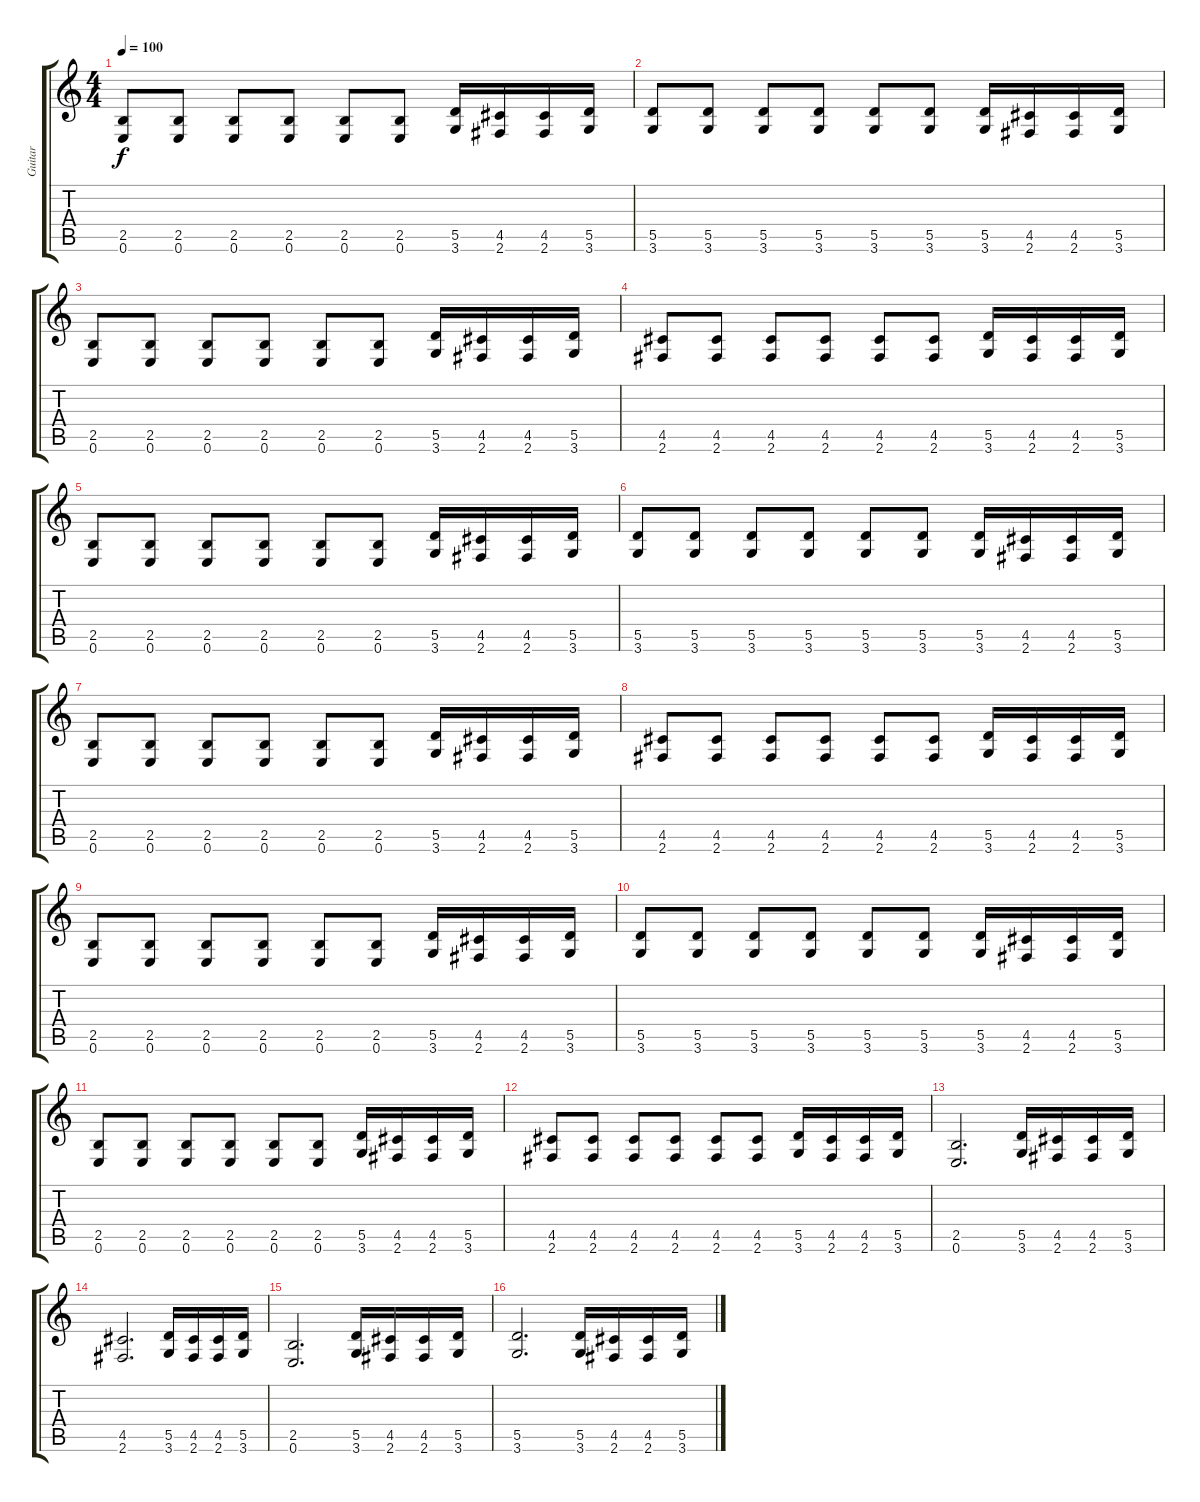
\track ("Guitar" "Guitar") {instrument distortionguitar}
\staff {score tabs}
\tuning (E4 B3 G3 D3 A2 E2) {hide}
\ts (4 4)
\tempo 100
\clef g2
\ks c
(2.5 0.6).8{dy f} (2.5 0.6).8 (2.5 0.6).8 (2.5 0.6).8 (2.5 0.6).8 (2.5 0.6).8 (5.5 3.6).16 (4.5 2.6).16 (4.5 2.6).16 (5.5 3.6).16 |
(5.5 3.6).8 (5.5 3.6).8 (5.5 3.6).8 (5.5 3.6).8 (5.5 3.6).8 (5.5 3.6).8 (5.5 3.6).16 (4.5 2.6).16 (4.5 2.6).16 (5.5 3.6).16 |
(2.5 0.6).8 (2.5 0.6).8 (2.5 0.6).8 (2.5 0.6).8 (2.5 0.6).8 (2.5 0.6).8 (5.5 3.6).16 (4.5 2.6).16 (4.5 2.6).16 (5.5 3.6).16 |
(4.5 2.6).8 (4.5 2.6).8 (4.5 2.6).8 (4.5 2.6).8 (4.5 2.6).8 (4.5 2.6).8 (5.5 3.6).16 (4.5 2.6).16 (4.5 2.6).16 (5.5 3.6).16 |
(2.5 0.6).8 (2.5 0.6).8 (2.5 0.6).8 (2.5 0.6).8 (2.5 0.6).8 (2.5 0.6).8 (5.5 3.6).16 (4.5 2.6).16 (4.5 2.6).16 (5.5 3.6).16 |
(5.5 3.6).8 (5.5 3.6).8 (5.5 3.6).8 (5.5 3.6).8 (5.5 3.6).8 (5.5 3.6).8 (5.5 3.6).16 (4.5 2.6).16 (4.5 2.6).16 (5.5 3.6).16 |
(2.5 0.6).8 (2.5 0.6).8 (2.5 0.6).8 (2.5 0.6).8 (2.5 0.6).8 (2.5 0.6).8 (5.5 3.6).16 (4.5 2.6).16 (4.5 2.6).16 (5.5 3.6).16 |
(4.5 2.6).8 (4.5 2.6).8 (4.5 2.6).8 (4.5 2.6).8 (4.5 2.6).8 (4.5 2.6).8 (5.5 3.6).16 (4.5 2.6).16 (4.5 2.6).16 (5.5 3.6).16 |
(2.5 0.6).8 (2.5 0.6).8 (2.5 0.6).8 (2.5 0.6).8 (2.5 0.6).8 (2.5 0.6).8 (5.5 3.6).16 (4.5 2.6).16 (4.5 2.6).16 (5.5 3.6).16 |
(5.5 3.6).8 (5.5 3.6).8 (5.5 3.6).8 (5.5 3.6).8 (5.5 3.6).8 (5.5 3.6).8 (5.5 3.6).16 (4.5 2.6).16 (4.5 2.6).16 (5.5 3.6).16 |
(2.5 0.6).8 (2.5 0.6).8 (2.5 0.6).8 (2.5 0.6).8 (2.5 0.6).8 (2.5 0.6).8 (5.5 3.6).16 (4.5 2.6).16 (4.5 2.6).16 (5.5 3.6).16 |
(4.5 2.6).8 (4.5 2.6).8 (4.5 2.6).8 (4.5 2.6).8 (4.5 2.6).8 (4.5 2.6).8 (5.5 3.6).16 (4.5 2.6).16 (4.5 2.6).16 (5.5 3.6).16 |
(2.5 0.6).2{d} (5.5 3.6).16 (4.5 2.6).16 (4.5 2.6).16 (5.5 3.6).16 |
(4.5 2.6).2{d} (5.5 3.6).16 (4.5 2.6).16 (4.5 2.6).16 (5.5 3.6).16 |
(2.5 0.6).2{d} (5.5 3.6).16 (4.5 2.6).16 (4.5 2.6).16 (5.5 3.6).16 |
(5.5 3.6).2{d} (5.5 3.6).16 (4.5 2.6).16 (4.5 2.6).16 (5.5 3.6).16
